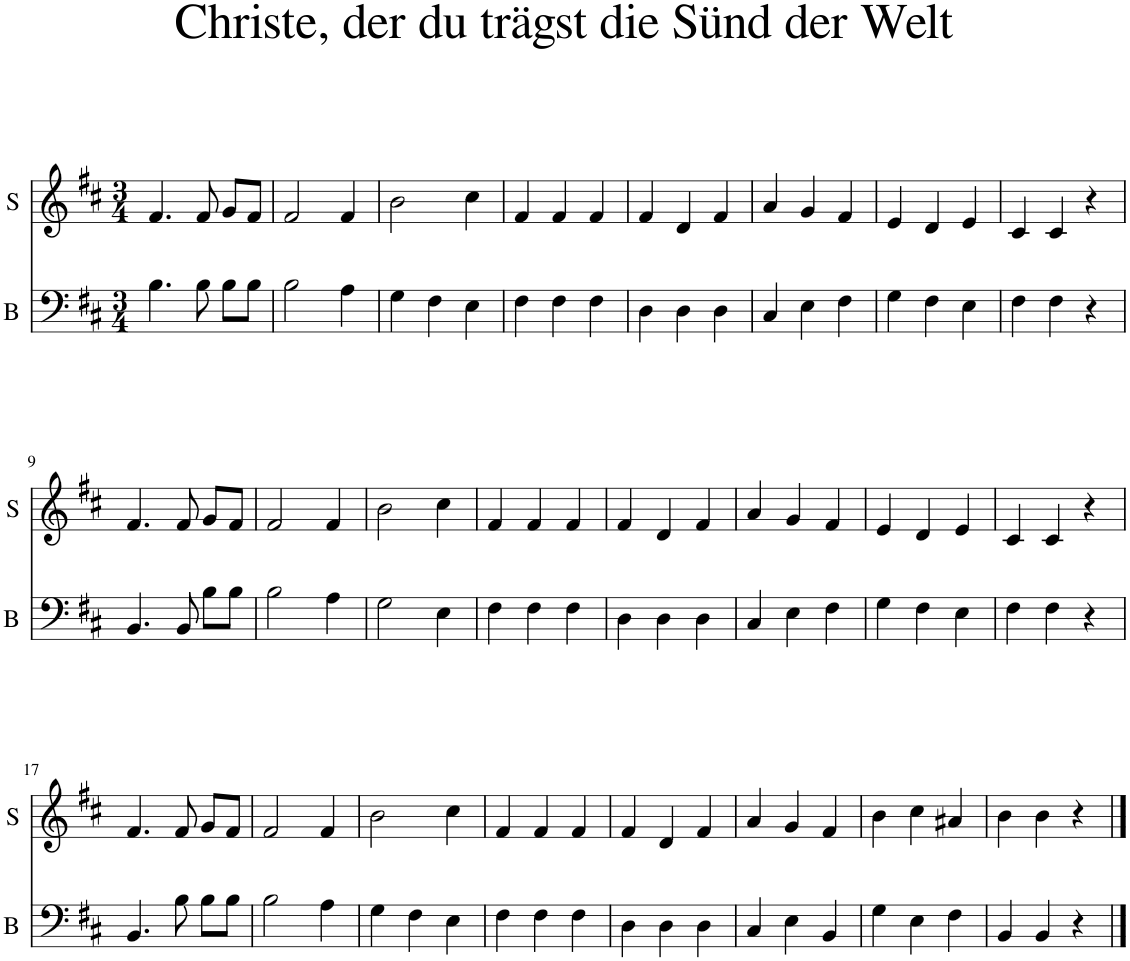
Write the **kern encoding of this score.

**kern	**kern
*part2	*part1
*staff2	*staff1
*I"B	*I"S
*I'B	*I'S
*clefF4	*clefG2
*k[f#c#]	*k[f#c#]
*M3/4	*M3/4
=1	=1
4.B\	4.f#/
8B\	8f#/
8B\L	8g/L
8B\J	8f#/J
=2	=2
2B\	2f#/
4A\	4f#/
=3	=3
4G\	2b\
4F#\	.
4E\	4cc#\
=4	=4
4F#\	4f#/
4F#\	4f#/
4F#\	4f#/
=5	=5
4D\	4f#/
4D\	4d/
4D\	4f#/
=6	=6
4C#/	4a/
4E\	4g/
4F#\	4f#/
=7	=7
4G\	4e/
4F#\	4d/
4E\	4e/
=8	=8
4F#\	4c#/
4F#\	4c#/
4r	4r
!!LO:LB:g=z
=9	=9
4.BB/	4.f#/
8BB/	8f#/
8B\L	8g/L
8B\J	8f#/J
=10	=10
2B\	2f#/
4A\	4f#/
=11	=11
2G\	2b\
4E\	4cc#\
=12	=12
4F#\	4f#/
4F#\	4f#/
4F#\	4f#/
=13	=13
4D\	4f#/
4D\	4d/
4D\	4f#/
=14	=14
4C#/	4a/
4E\	4g/
4F#\	4f#/
=15	=15
4G\	4e/
4F#\	4d/
4E\	4e/
=16	=16
4F#\	4c#/
4F#\	4c#/
4r	4r
!!LO:LB:g=z
=17	=17
4.BB/	4.f#/
8B\	8f#/
8B\L	8g/L
8B\J	8f#/J
=18	=18
2B\	2f#/
4A\	4f#/
=19	=19
4G\	2b\
4F#\	.
4E\	4cc#\
=20	=20
4F#\	4f#/
4F#\	4f#/
4F#\	4f#/
=21	=21
4D\	4f#/
4D\	4d/
4D\	4f#/
=22	=22
4C#/	4a/
4E\	4g/
4BB/	4f#/
=23	=23
4G\	4b\
4E\	4cc#\
4F#\	4a#X/
=24	=24
4BB/	4b\
4BB/	4b\
4r	4r
==	==
*-	*-
